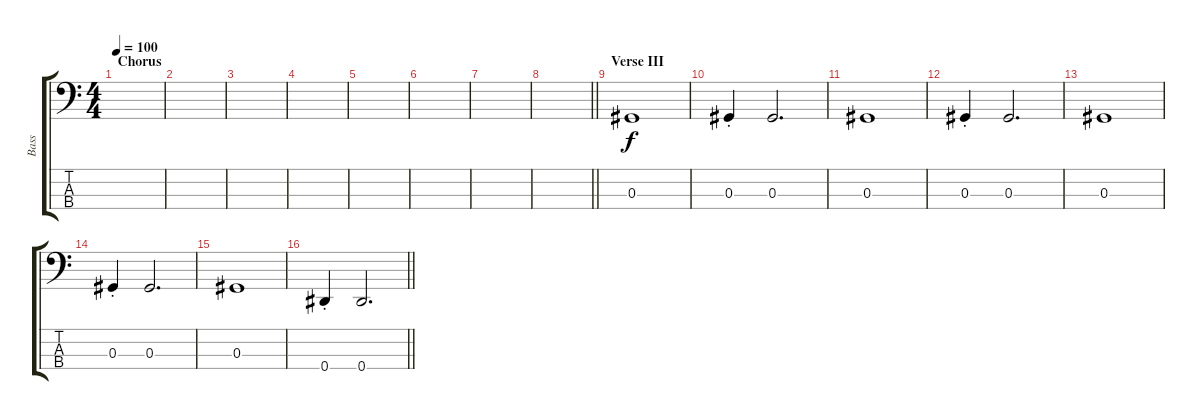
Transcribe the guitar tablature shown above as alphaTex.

\track ("Bass" "Bass") {instrument electricbassfinger}
\staff {score tabs}
\tuning (Gb2 Db2 Ab1 Eb1) {hide}
\ts (4 4)
\section ("" "Chorus")
\tempo 100
\clef f4
\ks c
|
|
|
|
|
|
|
\barLineRight lightlight
|
\section ("" "Verse III")
0.3.1 |
0.3{st}.4 0.3.2{d} |
0.3.1 |
0.3{st}.4 0.3.2{d} |
0.3.1 |
0.3{st}.4 0.3.2{d} |
0.3.1 |
\barLineRight lightlight
0.4{st}.4 0.4.2{d}
